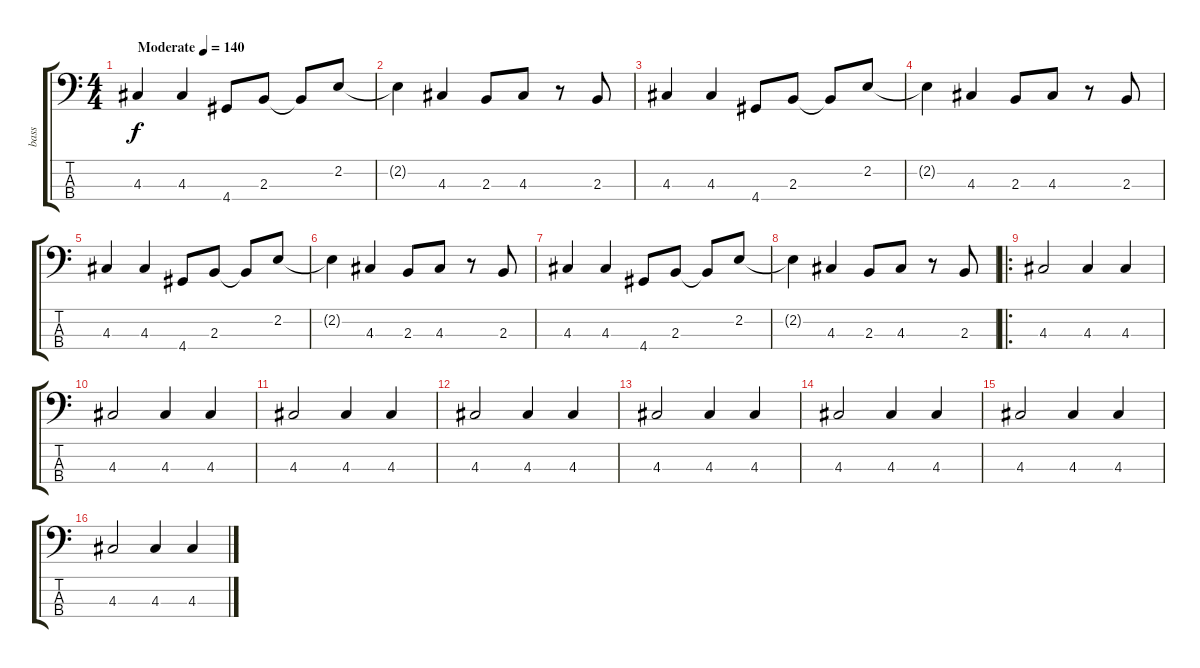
\track ("bass" "bass") {instrument electricbassfinger}
\staff {score tabs}
\tuning (G2 D2 A1 E1) {hide}
\ts (4 4)
\tempo (140 "Moderate")
\clef f4
\ks c
4.3.4{dy f instrument electricbassfinger} 4.3.4 4.4.8 2.3.8 2.3{t}.8 2.2.8 |
2.2{t}.4 4.3.4 2.3.8 4.3.8 r.8 2.3.8 |
4.3.4 4.3.4 4.4.8 2.3.8 2.3{t}.8 2.2.8 |
2.2{t}.4 4.3.4 2.3.8 4.3.8 r.8 2.3.8 |
4.3.4 4.3.4 4.4.8 2.3.8 2.3{t}.8 2.2.8 |
2.2{t}.4 4.3.4 2.3.8 4.3.8 r.8 2.3.8 |
4.3.4 4.3.4 4.4.8 2.3.8 2.3{t}.8 2.2.8 |
2.2{t}.4 4.3.4 2.3.8 4.3.8 r.8 2.3.8 |
\ro
4.3.2 4.3.4 4.3.4 |
4.3.2 4.3.4 4.3.4 |
4.3.2 4.3.4 4.3.4 |
4.3.2 4.3.4 4.3.4 |
4.3.2 4.3.4 4.3.4 |
4.3.2 4.3.4 4.3.4 |
4.3.2 4.3.4 4.3.4 |
4.3.2 4.3.4 4.3.4
